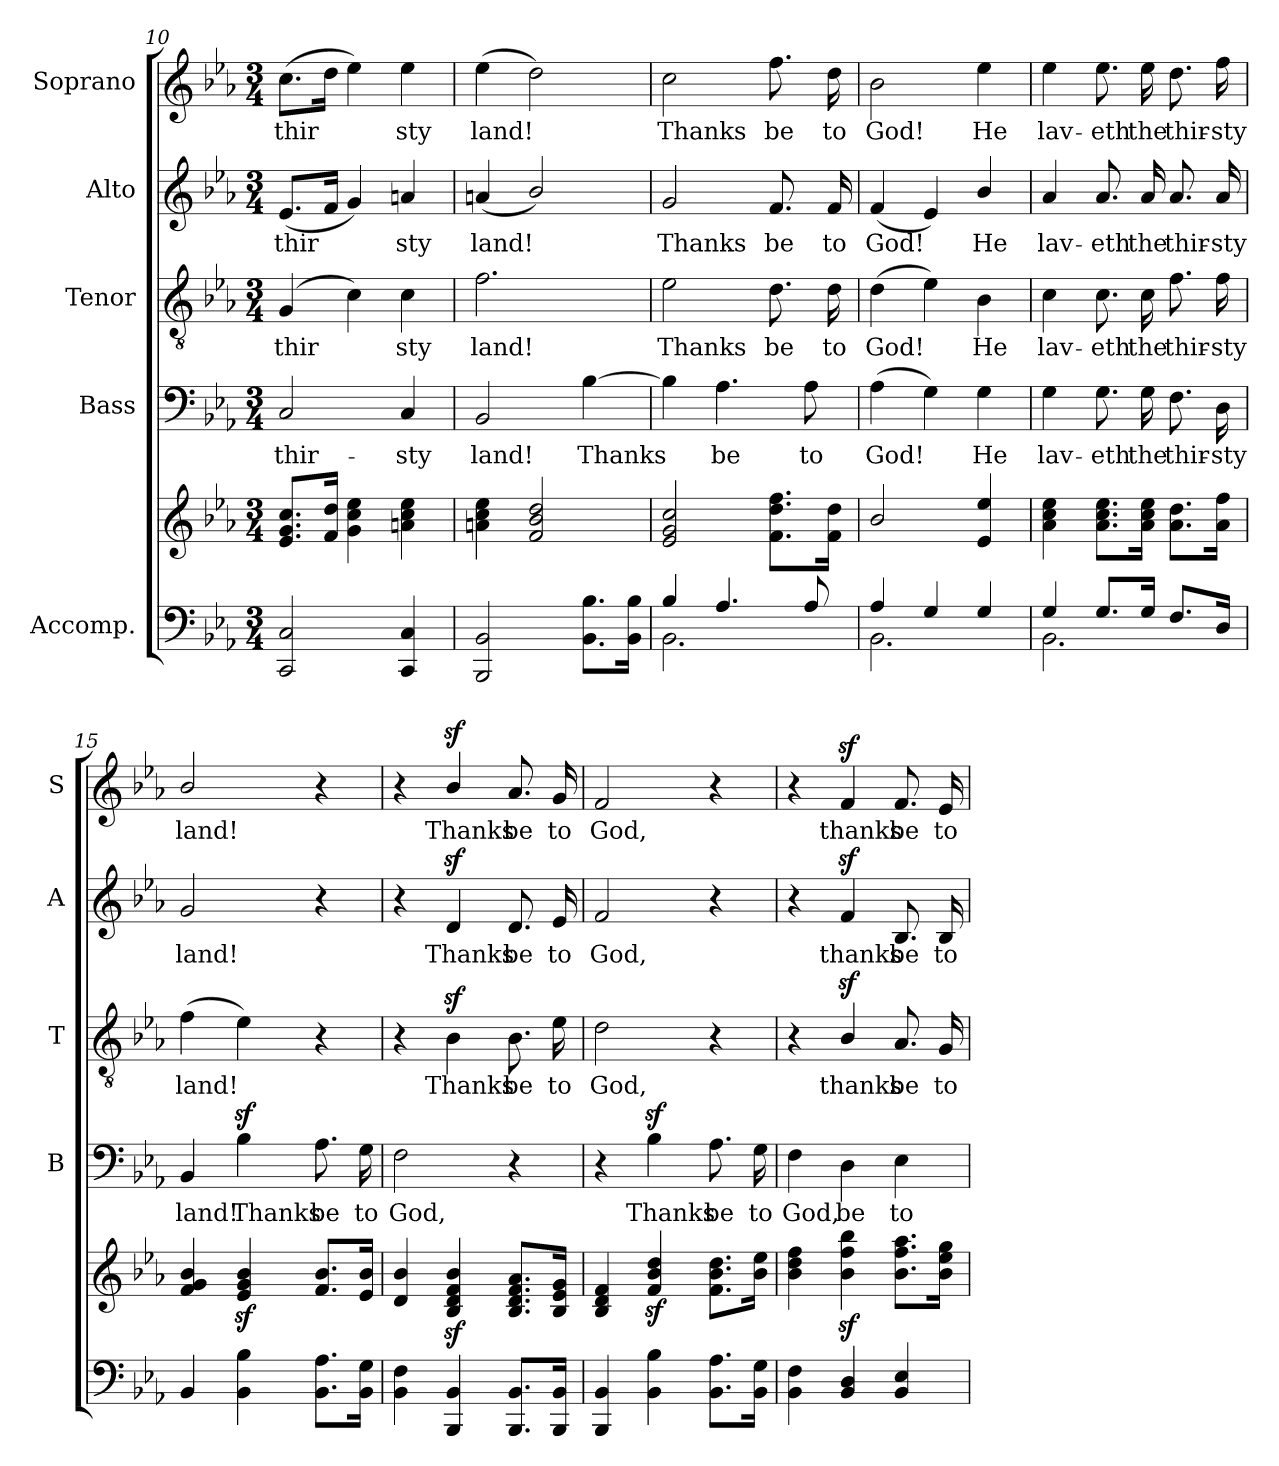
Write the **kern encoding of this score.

**kern	**kern	**kern	**text	**kern	**text	**kern	**text	**kern	**text
*part5	*part5	*part4	*part4	*part3	*part3	*part2	*part2	*part1	*part1
*staff6	*staff5	*staff4	*staff4	*staff3	*staff3	*staff2	*staff2	*staff1	*staff1
*I"Accomp.	*	*I"Bass	*	*I"Tenor	*	*I"Alto	*	*I"Soprano	*
*	*	*I'B	*	*I'T	*	*I'A	*	*I'S	*
*clefF4	*clefG2	*clefF4	*	*clefGv2	*	*clefG2	*	*clefG2	*
*k[b-e-a-]	*k[b-e-a-]	*k[b-e-a-]	*	*k[b-e-a-]	*	*k[b-e-a-]	*	*k[b-e-a-]	*
*E-:	*E-:	*E-:	*	*E-:	*	*E-:	*	*E-:	*
*M3/4	*M3/4	*M3/4	*	*M3/4	*	*M3/4	*	*M3/4	*
=10	=10	=10	=10	=10	=10	=10	=10	=10	=10
*^	*	*	*	*	*	*	*	*	*
!	!LO:N:vis=1	!	!	!LO:LY:b	!	!LO:LY:b	!	!LO:LY:b	!	!LO:LY:b
2CC/ 2C/	2.ryy	8.e-/ 8.g/ 8.cc/L	2C/	thir-	(<4G/	thir­	(<8.e-/L	thir­	(>8.cc\L	thir­
.	.	16f/ 16dd/Jk	.	.	.	.	16f/Jk	.	16dd\Jk	.
.	.	4g\ 4cc\ 4ee-\	.	.	4c\)	.	4g/)	.	4ee-\)	.
!	!	!	!	!LO:LY:b	!	!LO:LY:b	!	!LO:LY:b	!	!LO:LY:b
4CC/ 4C/	.	4an\ 4cc\ 4ee-\	4C/	-sty	4c\	sty	4an/	sty	4ee-\	sty
=11	=11	=11	=11	=11	=11	=11	=11	=11	=11	=11
!	!LO:N:vis=1	!	!	!LO:LY:b	!	!LO:LY:b	!	!LO:LY:b	!	!LO:LY:b
2BBB-/ 2BB-/	2.ryy	4an\ 4cc\ 4ee-\	2BB-/	land!	2.f\	land!	(<4an/	land!	(>4ee-\	land!
.	.	2f/ 2b-/ 2dd/	.	.	.	.	2b-/)	.	2dd\)	.
!	!	!	!	!LO:LY:b	!	!	!	!	!	!
8.BB-\ 8.B-\L	.	.	[4B-\	Thanks	.	.	.	.	.	.
16BB-\ 16B-\Jk	.	.	.	.	.	.	.	.	.	.
=12	=12	=12	=12	=12	=12	=12	=12	=12	=12	=12
!	!	!	!	!	!	!LO:LY:b	!	!LO:LY:b	!	!LO:LY:b
4B-/	2.BB-\	2e-/ 2g/ 2cc/	4B-\]	.	2e-\	Thanks	2g/	Thanks	2cc\	Thanks
!	!	!	!	!LO:LY:b	!	!	!	!	!	!
4.A-/	.	.	4.A-i\	be	.	.	.	.	.	.
!	!	!	!	!	!	!LO:LY:b	!	!LO:LY:b	!	!LO:LY:b
.	.	8.f\ 8.dd\ 8.ff\L	.	.	8.d\	be	8.f/	be	8.ff\	be
!	!	!	!	!LO:LY:b	!	!	!	!	!	!
8A-/	.	.	8A-\	to	.	.	.	.	.	.
!	!	!	!	!	!	!LO:LY:b	!	!LO:LY:b	!	!LO:LY:b
.	.	16f\ 16dd\Jk	.	.	16d\	to	16f/	to	16dd\	to
=13	=13	=13	=13	=13	=13	=13	=13	=13	=13	=13
!	!	!	!	!LO:LY:b	!	!LO:LY:b	!	!LO:LY:b	!	!LO:LY:b
4A-/	2.BB-\	2b-/	(>4A-\	God!	(>4d\	God!	(<4f/	God!	2b-\	God!
4G/	.	.	4G\)	.	4e-\)	.	4e-/)	.	.	.
!	!	!	!	!LO:LY:b	!	!LO:LY:b	!	!LO:LY:b	!	!LO:LY:b
4G/	.	4e-/ 4ee-/	4G\	He	4B-\	He	4b-/	He	4ee-\	He
=14	=14	=14	=14	=14	=14	=14	=14	=14	=14	=14
!	!	!	!	!LO:LY:b	!	!LO:LY:b	!	!LO:LY:b	!	!LO:LY:b
4G/	2.BB-\	4a-\ 4cc\ 4ee-\	4G\	lav-	4c\	lav-	4a-/	lav-	4ee-\	lav-
!	!	!	!	!LO:LY:b	!	!LO:LY:b	!	!LO:LY:b	!	!LO:LY:b
8.G/L	.	8.a-\ 8.cc\ 8.ee-\L	8.G\	-eth	8.c\	-eth	8.a-/	-eth	8.ee-\	-eth
!	!	!	!	!LO:LY:b	!	!LO:LY:b	!	!LO:LY:b	!	!LO:LY:b
16G/Jk	.	16a-\ 16cc\ 16ee-\Jk	16G\	the	16c\	the	16a-/	the	16ee-\	the
!	!	!	!	!LO:LY:b	!	!LO:LY:b	!	!LO:LY:b	!	!LO:LY:b
8.F/L	.	8.a-\ 8.dd\L	8.F\	thir-	8.f\	thir-	8.a-/	thir-	8.dd\	thir-
!	!	!	!	!LO:LY:b	!	!LO:LY:b	!	!LO:LY:b	!	!LO:LY:b
16D/Jk	.	16a-\ 16ff\Jk	16D\	-sty	16f\	-sty	16a-/	-sty	16ff\	-sty
*v	*v	*	*	*	*	*	*	*	*	*
!!LO:LB:g=z
=15	=15	=15	=15	=15	=15	=15	=15	=15	=15
!	!	!	!LO:LY:b	!	!LO:LY:b	!	!LO:LY:b	!	!LO:LY:b
4BB-/	4f/ 4g/ 4b-/	4BB-/	land!	(>4f\	land!	2g/	land!	2b-/	land!
!	!	!	!LO:LY:b	!	!	!	!	!	!
4BB-\ 4B-\	4e-/z< 4g/z< 4b-/z<	4B-z<\	Thanks	4e-\)	.	.	.	.	.
!	!	!	!LO:LY:b	!	!	!	!	!	!
8.BB-\ 8.A-\L	8.f/ 8.b-/L	8.A-\	be	4r	.	4r	.	4r	.
!	!	!	!LO:LY:b	!	!	!	!	!	!
16BB-\ 16G\Jk	16e-/ 16b-/Jk	16G\	to	.	.	.	.	.	.
=16	=16	=16	=16	=16	=16	=16	=16	=16	=16
!	!	!	!LO:LY:b	!	!	!	!	!	!
4BB-\ 4F\	4d/ 4b-/	2F\	God,	4r	.	4r	.	4r	.
!	!	!	!	!	!LO:LY:b	!	!LO:LY:b	!	!LO:LY:b
4BBB-/ 4BB-/	4B-/z< 4d/z< 4f/z< 4b-/z<	.	.	4B-z<\	Thanks	4dz</	Thanks	4b-z</	Thanks
!	!	!	!	!	!LO:LY:b	!	!LO:LY:b	!	!LO:LY:b
8.BBB-/ 8.BB-/L	8.B-/ 8.d/ 8.f/ 8.a-/L	4r	.	8.B-\	be	8.d/	be	8.a-/	be
!	!	!	!	!	!LO:LY:b	!	!LO:LY:b	!	!LO:LY:b
16BBB-/ 16BB-/Jk	16B-/ 16e-/ 16g/Jk	.	.	16e-\	to	16e-/	to	16g/	to
=17	=17	=17	=17	=17	=17	=17	=17	=17	=17
!	!	!	!	!	!LO:LY:b	!	!LO:LY:b	!	!LO:LY:b
4BBB-/ 4BB-/	4B-/ 4d/ 4f/	4r	.	2d\	God,	2f/	God,	2f/	God,
!	!	!	!LO:LY:b	!	!	!	!	!	!
4BB-\ 4B-\	4f/z< 4b-/z< 4dd/z<	4B-z<\	Thanks	.	.	.	.	.	.
!	!	!	!LO:LY:b	!	!	!	!	!	!
8.BB-\ 8.A-\L	8.f\ 8.b-\ 8.dd\L	8.A-\	be	4r	.	4r	.	4r	.
!	!	!	!LO:LY:b	!	!	!	!	!	!
16BB-\ 16G\Jk	16b-\ 16ee-\Jk	16G\	to	.	.	.	.	.	.
=18	=18	=18	=18	=18	=18	=18	=18	=18	=18
!	!	!	!LO:LY:b	!	!	!	!	!	!
4BB-\ 4F\	4b-\ 4dd\ 4ff\	4F\	God,	4r	.	4r	.	4r	.
!	!	!	!LO:LY:b	!	!LO:LY:b	!	!LO:LY:b	!	!LO:LY:b
4BB-/ 4D/	4b-\z< 4ff\z< 4bb-\z<	4D\	be	4B-z</	thanks	4fz</	thanks	4fz</	thanks
!	!	!	!LO:LY:b	!	!LO:LY:b	!	!LO:LY:b	!	!LO:LY:b
4BB-/ 4E-/	8.b-\ 8.ff\ 8.aa-\L	4E-\	to	8.A-/	be	8.B-/	be	8.f/	be
!	!	!	!	!	!LO:LY:b	!	!LO:LY:b	!	!LO:LY:b
.	16b-\ 16ee-\ 16gg\Jk	.	.	16G/	to	16B-/	to	16e-/	to
=	=	=	=	=	=	=	=	=	=
*-	*-	*-	*-	*-	*-	*-	*-	*-	*-
